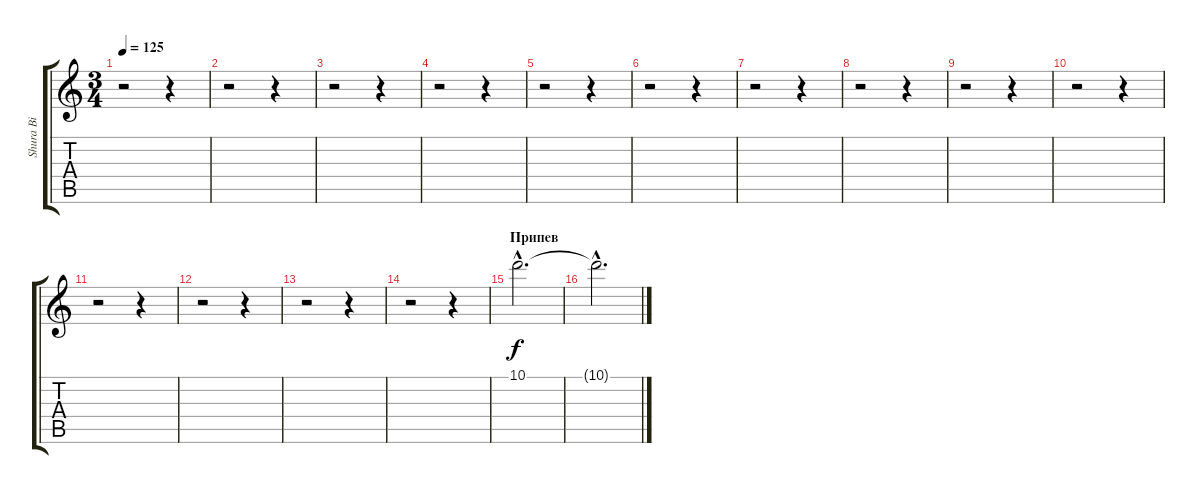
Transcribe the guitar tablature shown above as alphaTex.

\track ("Shura Bi" "Shura Bi") {instrument electricguitarjazz}
\staff {score tabs}
\tuning (E4 B3 G3 D3 A2 E2) {hide}
\ts (3 4)
\tempo 125
\clef g2
\ks c
r.2{dy f} r.4 |
r.2 r.4 |
r.2 r.4 |
r.2 r.4 |
r.2 r.4 |
r.2 r.4 |
r.2 r.4 |
r.2 r.4 |
r.2 r.4 |
r.2 r.4 |
r.2 r.4 |
r.2 r.4 |
r.2 r.4 |
r.2 r.4 |
\section ("" "Припев")
10.1{hac}.2{d volume 14 instrument distortionguitar} |
10.1{hac t}.2{d}
